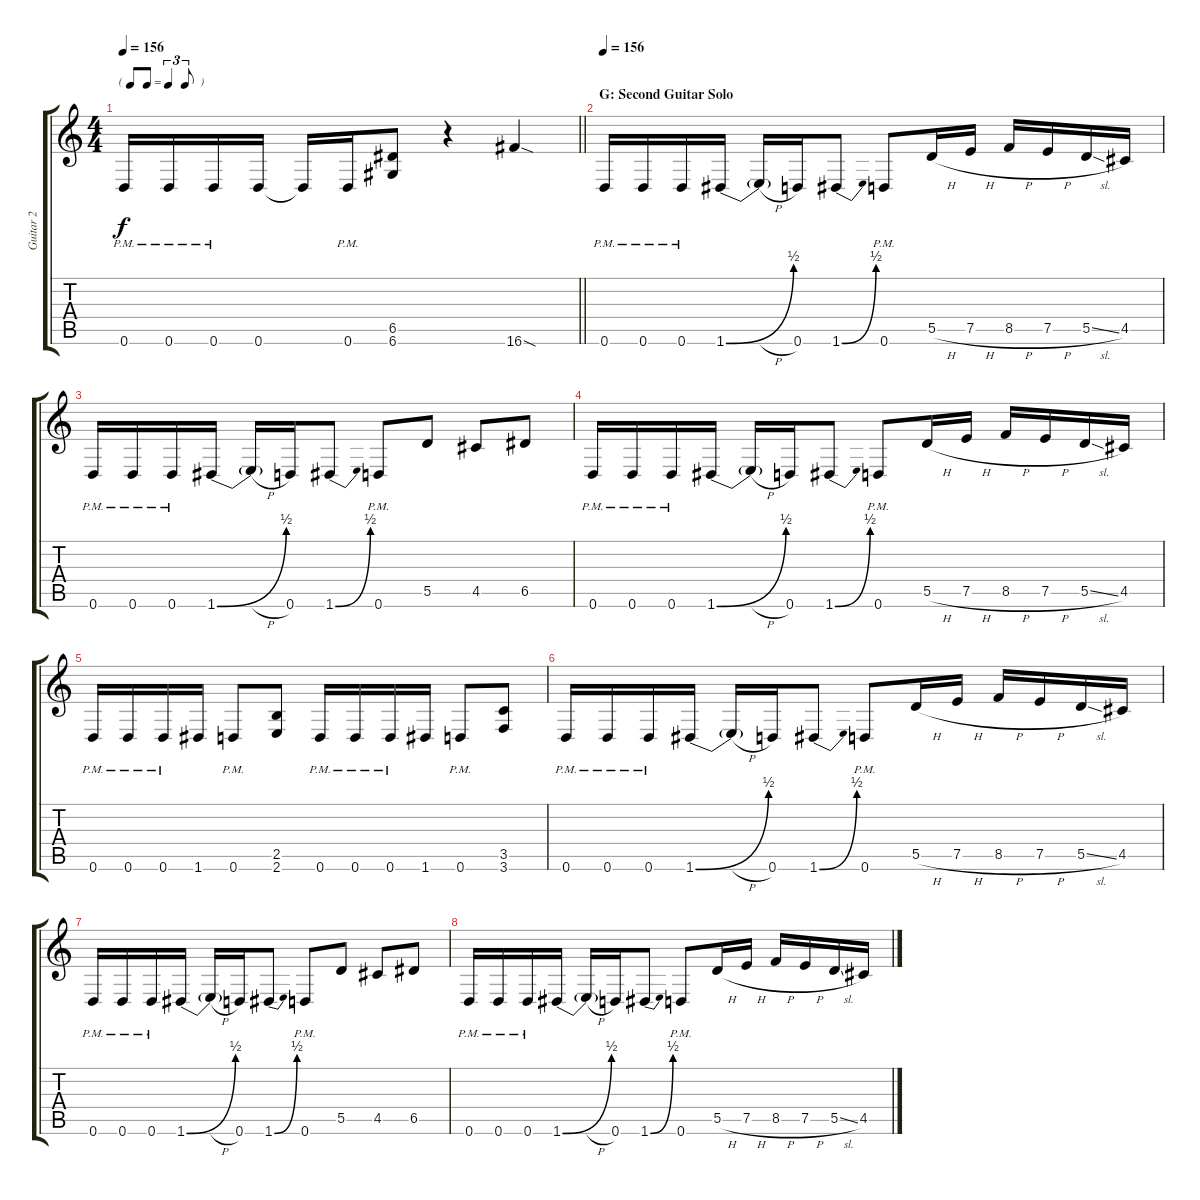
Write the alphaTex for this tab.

\track ("Guitar 2" "Guitar 2") {instrument distortionguitar}
\staff {score tabs}
\tuning (E4 B3 G3 D3 A2 D2) {hide}
\ts (4 4)
\tf triplet8th
\tempo 156
\clef g2
\barLineRight lightlight
\ks c
0.6{pm}.16{dy f} 0.6{pm}.16 0.6{pm}.16 0.6.16 0.6{t}.16 0.6{pm}.16 (6.5 6.6).8 r.4 16.6{sod}.4 |
\section ("" "G: Second Guitar Solo")
\tempo 156
0.6{pm}.16 0.6{pm}.16 0.6{pm}.16 1.6{be (bend 0 0 60 2)}.16 1.6{h t}.16 0.6.16 1.6{be (bend 0 0 60 2)}.8 0.6{pm}.8 5.5{h}.16 7.5{h}.16 8.5{h}.16 7.5{h}.16 5.5{sl}.16 4.5.16 |
0.6{pm}.16 0.6{pm}.16 0.6{pm}.16 1.6{be (bend 0 0 60 2)}.16 1.6{h t}.16 0.6.16 1.6{be (bend 0 0 60 2)}.8 0.6{pm}.8 5.5.8 4.5.8 6.5.8 |
0.6{pm}.16 0.6{pm}.16 0.6{pm}.16 1.6{be (bend 0 0 60 2)}.16 1.6{h t}.16 0.6.16 1.6{be (bend 0 0 60 2)}.8 0.6{pm}.8 5.5{h}.16 7.5{h}.16 8.5{h}.16 7.5{h}.16 5.5{sl}.16 4.5.16 |
0.6{pm}.16 0.6{pm}.16 0.6{pm}.16 1.6.16 0.6{pm}.8 (2.5 2.6).8 0.6{pm}.16 0.6{pm}.16 0.6{pm}.16 1.6.16 0.6{pm}.8 (3.5 3.6).8 |
0.6{pm}.16 0.6{pm}.16 0.6{pm}.16 1.6{be (bend 0 0 60 2)}.16 1.6{h t}.16 0.6.16 1.6{be (bend 0 0 60 2)}.8 0.6{pm}.8 5.5{h}.16 7.5{h}.16 8.5{h}.16 7.5{h}.16 5.5{sl}.16 4.5.16 |
0.6{pm}.16 0.6{pm}.16 0.6{pm}.16 1.6{be (bend 0 0 60 2)}.16 1.6{h t}.16 0.6.16 1.6{be (bend 0 0 60 2)}.8 0.6{pm}.8 5.5.8 4.5.8 6.5.8 |
0.6{pm}.16 0.6{pm}.16 0.6{pm}.16 1.6{be (bend 0 0 60 2)}.16 1.6{h t}.16 0.6.16 1.6{be (bend 0 0 60 2)}.8 0.6{pm}.8 5.5{h}.16 7.5{h}.16 8.5{h}.16 7.5{h}.16 5.5{sl}.16 4.5.16
